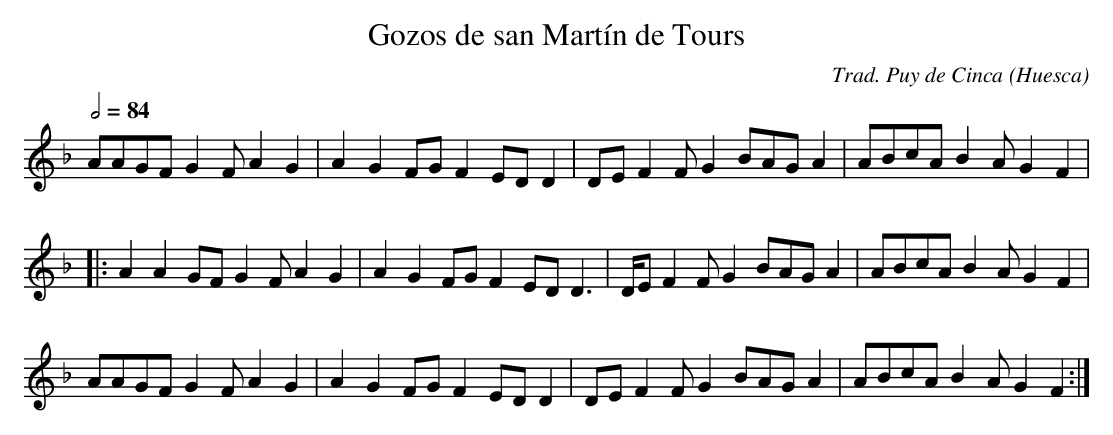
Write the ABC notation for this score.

X:1
T:Gozos de san Martín de Tours
C:Trad. Puy de Cinca (Huesca)
Q:1/2=84
K:Dm
AAGFG2FA2G2|A2G2FGF2EDD2|DEF2FG2BAGA2|ABcAB2AG2F2|
|:A2A2GFG2FA2G2|A2G2FGF2EDD2>|DEF2FG2BAGA2|ABcAB2AG2F2|
AAGFG2FA2G2|A2G2FGF2EDD2|DEF2FG2BAGA2|ABcAB2AG2F2:|
